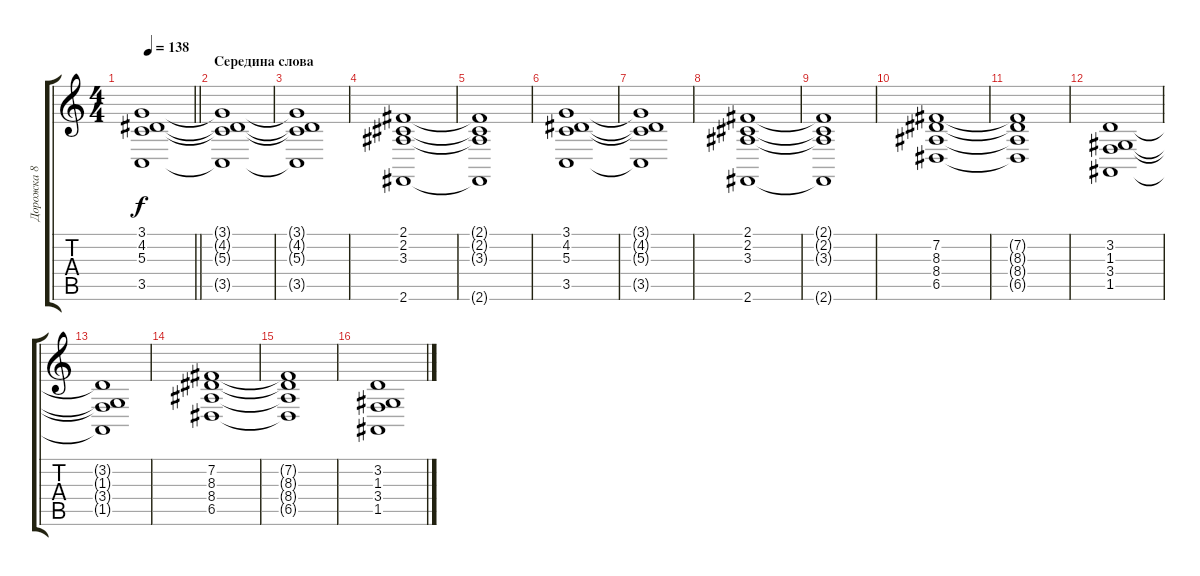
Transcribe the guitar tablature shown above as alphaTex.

\track ("Дорожка 8" "Дорожка 8") {instrument pad2warm}
\staff {score tabs}
\tuning (E4 B3 G3 D3 A2 E2) {hide}
\ts (4 4)
\tempo 138
\clef g2
\barLineRight lightlight
\ks c
(3.1{t} 4.2{t} 5.3{t} 3.5{t}).1{dy f} |
\section ("" "Середина слова")
(3.1{t} 4.2{t} 5.3{t} 3.5{t}).1 |
(3.1{t} 4.2{t} 5.3{t} 3.5{t}).1 |
(2.1 2.2 3.3 2.6).1 |
(2.1{t} 2.2{t} 3.3{t} 2.6{t}).1 |
(3.1 4.2 5.3 3.5).1 |
(3.1{t} 4.2{t} 5.3{t} 3.5{t}).1 |
(2.1 2.2 3.3 2.6).1 |
(2.1{t} 2.2{t} 3.3{t} 2.6{t}).1 |
(7.2 8.3 8.4 6.5).1 |
(7.2{t} 8.3{t} 8.4{t} 6.5{t}).1 |
(3.2 1.3 3.4 1.5).1 |
(3.2{t} 1.3{t} 3.4{t} 1.5{t}).1 |
(7.2 8.3 8.4 6.5).1 |
(7.2{t} 8.3{t} 8.4{t} 6.5{t}).1 |
(3.2 1.3 3.4 1.5).1
